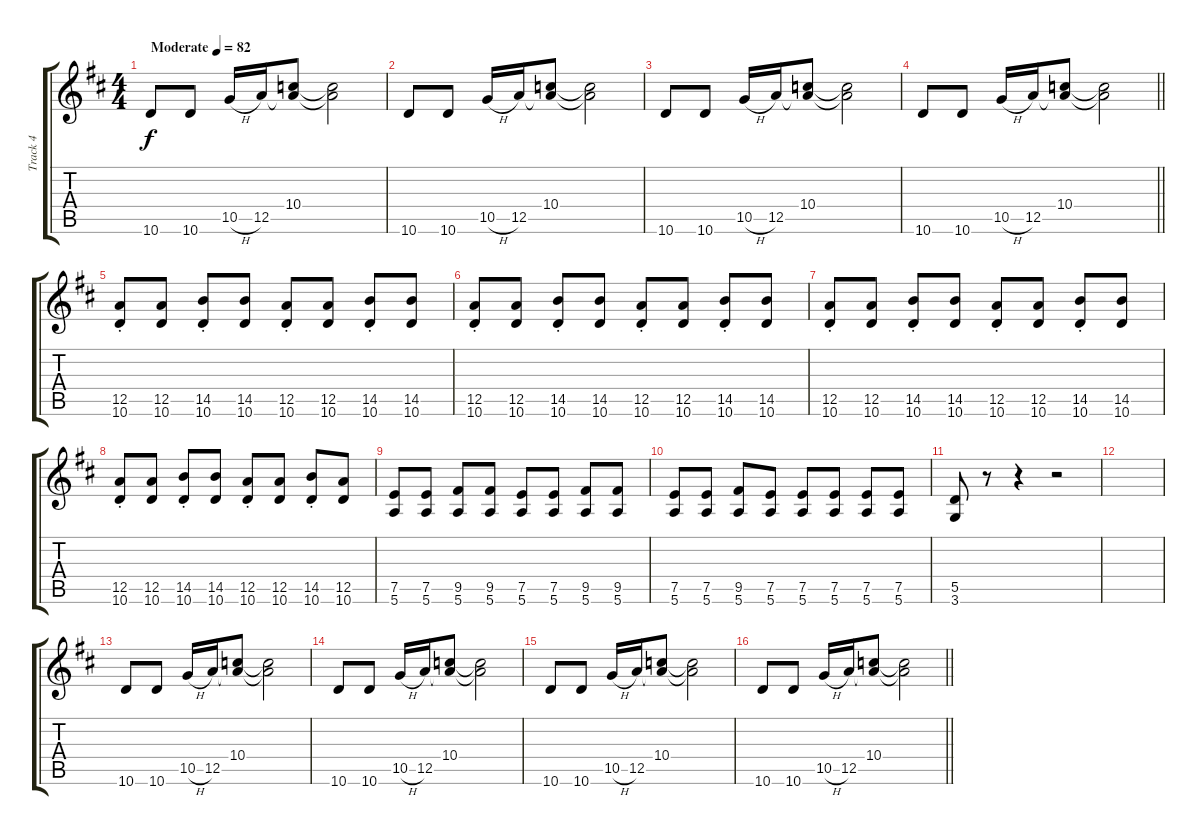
\track ("Track 4" "Track 4") {instrument electricguitarclean}
\staff {score tabs}
\tuning (E4 B3 G3 D3 A2 E2) {hide}
\ts (4 4)
\tempo (82 "Moderate")
\clef g2
\ks d
10.6.8{dy f instrument electricguitarclean} 10.6.8 10.5{h}.16 12.5.16 (10.4 12.5{t}).8 (10.4{t} 12.5{t}).2 |
10.6.8 10.6.8 10.5{h}.16 12.5.16 (10.4 12.5{t}).8 (10.4{t} 12.5{t}).2 |
10.6.8 10.6.8 10.5{h}.16 12.5.16 (10.4 12.5{t}).8 (10.4{t} 12.5{t}).2 |
\barLineRight lightlight
10.6.8 10.6.8 10.5{h}.16 12.5.16 (10.4 12.5{t}).8 (10.4{t} 12.5{t}).2 |
(12.5{st} 10.6{st}).8 (12.5 10.6).8 (14.5{st} 10.6{st}).8 (14.5 10.6).8 (12.5{st} 10.6{st}).8 (12.5 10.6).8 (14.5{st} 10.6{st}).8 (14.5 10.6).8 |
(12.5{st} 10.6{st}).8 (12.5 10.6).8 (14.5{st} 10.6{st}).8 (14.5 10.6).8 (12.5{st} 10.6{st}).8 (12.5 10.6).8 (14.5{st} 10.6{st}).8 (14.5 10.6).8 |
(12.5{st} 10.6{st}).8 (12.5 10.6).8 (14.5{st} 10.6{st}).8 (14.5 10.6).8 (12.5{st} 10.6{st}).8 (12.5 10.6).8 (14.5{st} 10.6{st}).8 (14.5 10.6).8 |
(12.5{st} 10.6{st}).8 (12.5 10.6).8 (14.5{st} 10.6{st}).8 (14.5 10.6).8 (12.5{st} 10.6{st}).8 (12.5 10.6).8 (14.5{st} 10.6{st}).8 (12.5 10.6).8 |
(7.5 5.6).8 (7.5 5.6).8 (9.5 5.6).8 (9.5 5.6).8 (7.5 5.6).8 (7.5 5.6).8 (9.5 5.6).8 (9.5 5.6).8 |
(7.5 5.6).8 (7.5 5.6).8 (9.5 5.6).8 (7.5 5.6).8 (7.5 5.6).8 (7.5 5.6).8 (7.5 5.6).8 (7.5 5.6).8 |
(5.5 3.6).8 r.8 r.4 r.2 |
|
10.6.8 10.6.8 10.5{h}.16 12.5.16 (10.4 12.5{t}).8 (10.4{t} 12.5{t}).2 |
10.6.8 10.6.8 10.5{h}.16 12.5.16 (10.4 12.5{t}).8 (10.4{t} 12.5{t}).2 |
10.6.8 10.6.8 10.5{h}.16 12.5.16 (10.4 12.5{t}).8 (10.4{t} 12.5{t}).2 |
\barLineRight lightlight
10.6.8 10.6.8 10.5{h}.16 12.5.16 (10.4 12.5{t}).8 (10.4{t} 12.5{t}).2
